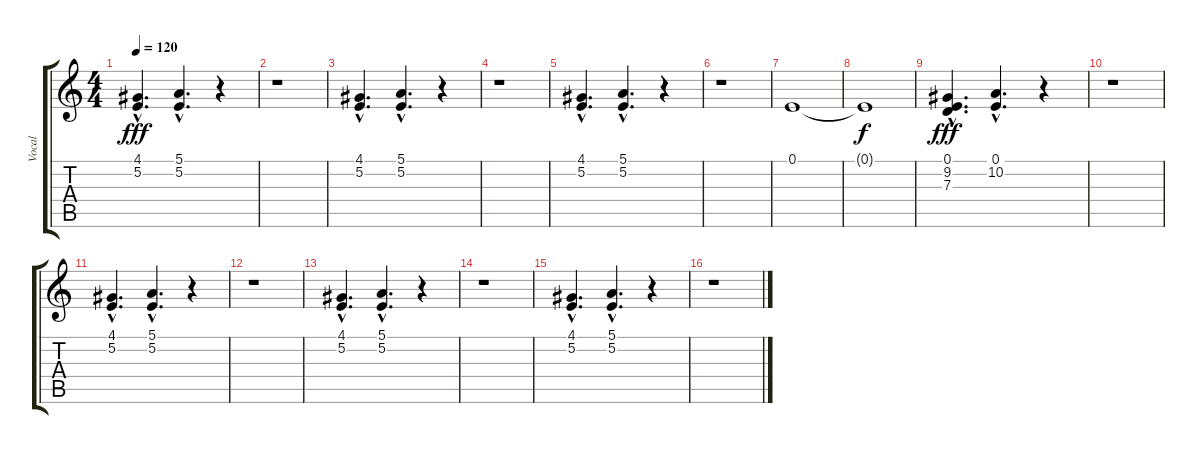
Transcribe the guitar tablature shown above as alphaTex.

\track ("Vocal" "Vocal") {instrument voiceoohs}
\staff {score tabs}
\tuning (E4 B3 G3 D3 A2 E2) {hide}
\ts (4 4)
\tempo 120
\clef g2
\ks c
(4.1{hac} 5.2{hac}).4{d dy fff} (5.1{hac} 5.2{hac}).4{d} r.4 |
r.1 |
(4.1{hac} 5.2{hac}).4{d} (5.1{hac} 5.2{hac}).4{d} r.4 |
r.1 |
(4.1{hac} 5.2{hac}).4{d} (5.1{hac} 5.2{hac}).4{d} r.4 |
r.1 |
0.1.1 |
0.1{t}.1{dy f} |
(0.1{hac} 9.2{hac} 7.3{hac}).4{d dy fff balance 8} (0.1{hac} 10.2{hac}).4{d} r.4 |
r.1 |
(4.1{hac} 5.2{hac}).4{d} (5.1{hac} 5.2{hac}).4{d} r.4 |
r.1 |
(4.1{hac} 5.2{hac}).4{d} (5.1{hac} 5.2{hac}).4{d} r.4 |
r.1 |
(4.1{hac} 5.2{hac}).4{d} (5.1{hac} 5.2{hac}).4{d} r.4 |
r.1
